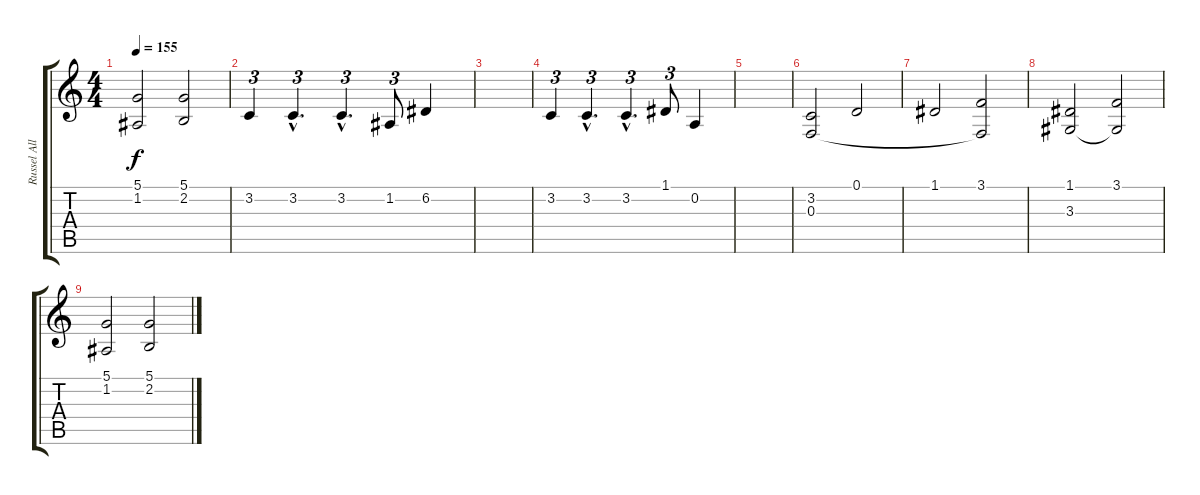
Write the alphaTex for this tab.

\track ("Russel Allen - CHANT" "Russel All") {instrument choiraahs}
\staff {score tabs}
\tuning (D4 A3 F3 C3 G2 D2) {hide}
\ts (4 4)
\tempo 155
\clef g2
\ks c
(5.1 1.2).2{dy f} (5.1 2.2).2 |
3.2.4{tu (3 2)} 3.2{hac}.4{d tu (3 2)} 3.2{hac}.4{d tu (3 2)} 1.2.8{tu (3 2)} 6.2.4 |
|
3.2.4{tu (3 2)} 3.2{hac}.4{d tu (3 2)} 3.2{hac}.4{d tu (3 2)} 1.1.8{tu (3 2)} 0.2.4 |
|
(3.2 0.3).2 0.1.2 |
1.1.2 (3.1 0.3{t}).2 |
(1.1 3.3).2 (3.1 3.3{t}).2 |
(5.1 1.2).2 (5.1 2.2).2
